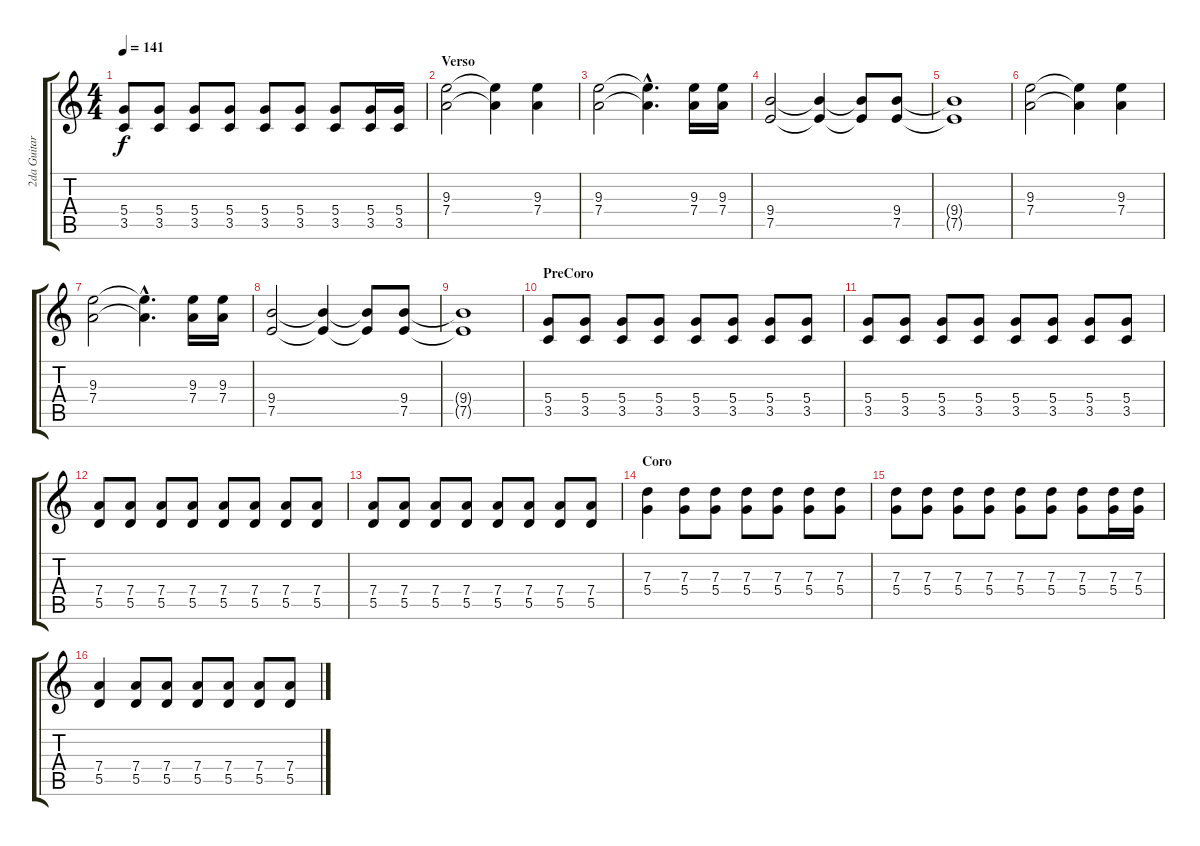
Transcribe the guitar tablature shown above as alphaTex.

\track ("2da Guitarra" "2da Guitar") {instrument distortionguitar}
\staff {score tabs}
\tuning (E4 B3 G3 D3 A2 E2) {hide}
\ts (4 4)
\tempo 141
\clef g2
\ks c
(5.4 3.5).8{dy f} (5.4 3.5).8 (5.4 3.5).8 (5.4 3.5).8 (5.4 3.5).8 (5.4 3.5).8 (5.4 3.5).8 (5.4 3.5).16 (5.4 3.5).16 |
\section ("" "Verso")
(9.3 7.4).2 (9.3{t} 7.4{t}).4 (9.3 7.4).4 |
(9.3 7.4).2 (9.3{hac t} 7.4{hac t}).4{d} (9.3 7.4).16 (9.3 7.4).16 |
(9.4 7.5).2 (9.4{t} 7.5{t}).4 (9.4{t} 7.5{t}).8 (9.4 7.5).8 |
(9.4{t} 7.5{t}).1 |
(9.3 7.4).2 (9.3{t} 7.4{t}).4 (9.3 7.4).4 |
(9.3 7.4).2 (9.3{hac t} 7.4{hac t}).4{d} (9.3 7.4).16 (9.3 7.4).16 |
(9.4 7.5).2 (9.4{t} 7.5{t}).4 (9.4{t} 7.5{t}).8 (9.4 7.5).8 |
(9.4{t} 7.5{t}).1 |
\section ("" "PreCoro")
(5.4 3.5).8 (5.4 3.5).8 (5.4 3.5).8 (5.4 3.5).8 (5.4 3.5).8 (5.4 3.5).8 (5.4 3.5).8 (5.4 3.5).8 |
(5.4 3.5).8 (5.4 3.5).8 (5.4 3.5).8 (5.4 3.5).8 (5.4 3.5).8 (5.4 3.5).8 (5.4 3.5).8 (5.4 3.5).8 |
(7.4 5.5).8 (7.4 5.5).8 (7.4 5.5).8 (7.4 5.5).8 (7.4 5.5).8 (7.4 5.5).8 (7.4 5.5).8 (7.4 5.5).8 |
(7.4 5.5).8 (7.4 5.5).8 (7.4 5.5).8 (7.4 5.5).8 (7.4 5.5).8 (7.4 5.5).8 (7.4 5.5).8 (7.4 5.5).8 |
\section ("" "Coro")
(7.3 5.4).4 (7.3 5.4).8 (7.3 5.4).8 (7.3 5.4).8 (7.3 5.4).8 (7.3 5.4).8 (7.3 5.4).8 |
(7.3 5.4).8 (7.3 5.4).8 (7.3 5.4).8 (7.3 5.4).8 (7.3 5.4).8 (7.3 5.4).8 (7.3 5.4).8 (7.3 5.4).16 (7.3 5.4).16 |
(7.4 5.5).4 (7.4 5.5).8 (7.4 5.5).8 (7.4 5.5).8 (7.4 5.5).8 (7.4 5.5).8 (7.4 5.5).8
